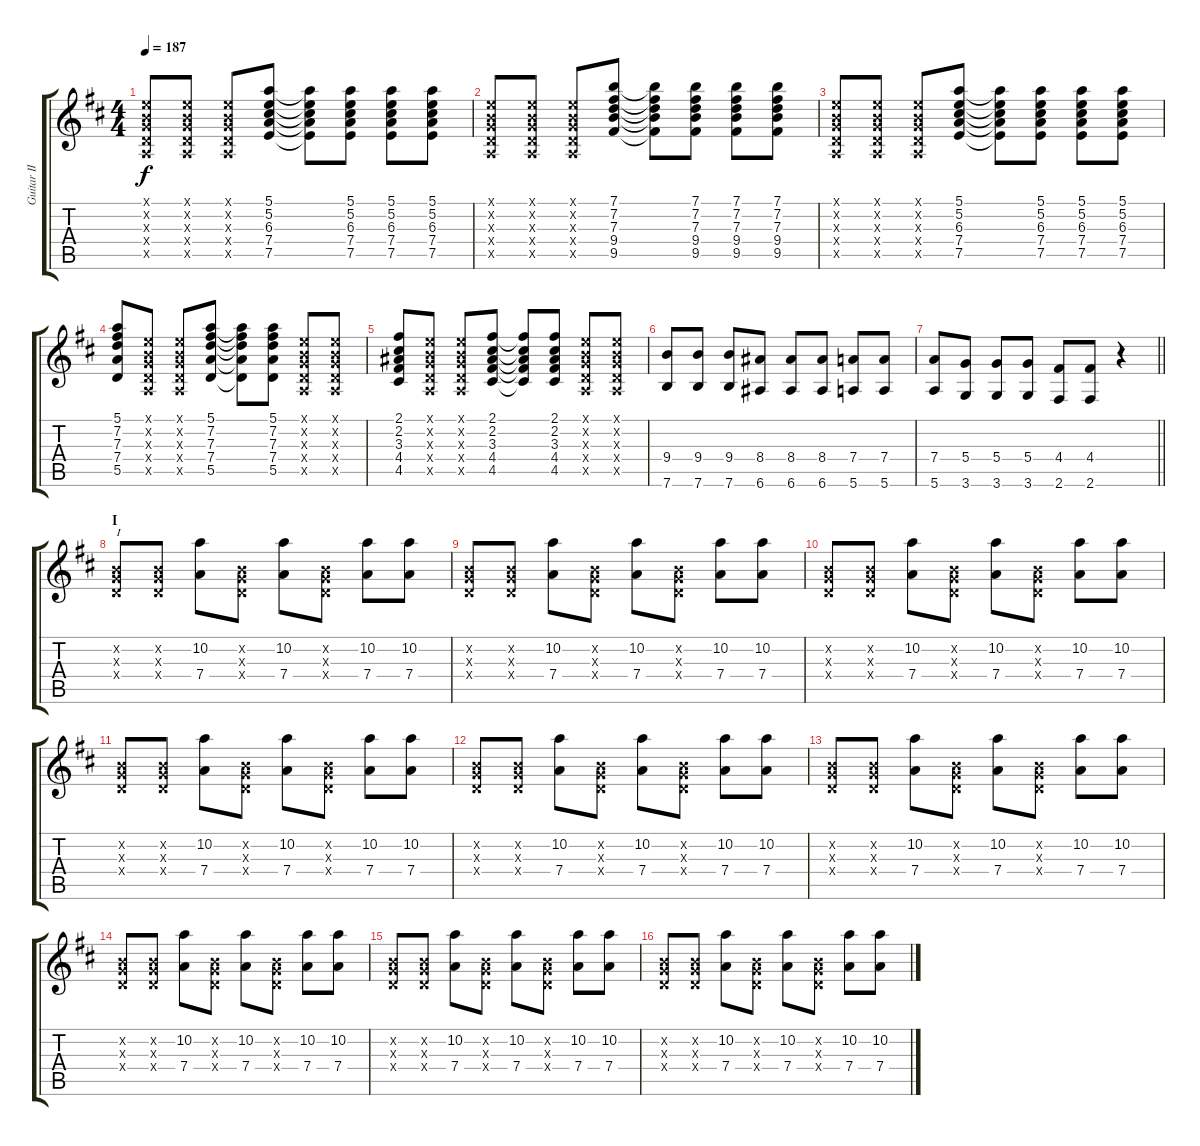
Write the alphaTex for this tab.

\track ("Guitar II" "Guitar II") {instrument overdrivenguitar}
\staff {score tabs}
\tuning (E4 B3 G3 D3 A2 E2) {hide}
\ts (4 4)
\tempo 187
\clef g2
\ks d
(0.1{x} 0.2{x} 0.3{x} 0.4{x} 0.5{x}).8{dy f} (0.1{x} 0.2{x} 0.3{x} 0.4{x} 0.5{x}).8 (0.1{x} 0.2{x} 0.3{x} 0.4{x} 0.5{x}).8 (5.1 5.2 6.3 7.4 7.5).8 (5.1{t} 5.2{t} 6.3{t} 7.4{t} 7.5{t}).8 (5.1 5.2 6.3 7.4 7.5).8 (5.1 5.2 6.3 7.4 7.5).8 (5.1 5.2 6.3 7.4 7.5).8 |
(0.1{x} 0.2{x} 0.3{x} 0.4{x} 0.5{x}).8 (0.1{x} 0.2{x} 0.3{x} 0.4{x} 0.5{x}).8 (0.1{x} 0.2{x} 0.3{x} 0.4{x} 0.5{x}).8 (7.1 7.2 7.3 9.4 9.5).8 (7.1{t} 7.2{t} 7.3{t} 9.4{t} 9.5{t}).8 (7.1 7.2 7.3 9.4 9.5).8 (7.1 7.2 7.3 9.4 9.5).8 (7.1 7.2 7.3 9.4 9.5).8 |
(0.1{x} 0.2{x} 0.3{x} 0.4{x} 0.5{x}).8 (0.1{x} 0.2{x} 0.3{x} 0.4{x} 0.5{x}).8 (0.1{x} 0.2{x} 0.3{x} 0.4{x} 0.5{x}).8 (5.1 5.2 6.3 7.4 7.5).8 (5.1{t} 5.2{t} 6.3{t} 7.4{t} 7.5{t}).8 (5.1 5.2 6.3 7.4 7.5).8 (5.1 5.2 6.3 7.4 7.5).8 (5.1 5.2 6.3 7.4 7.5).8 |
(5.1 7.2 7.3 7.4 5.5).8 (0.1{x} 0.2{x} 0.3{x} 0.4{x} 0.5{x}).8 (0.1{x} 0.2{x} 0.3{x} 0.4{x} 0.5{x}).8 (5.1 7.2 7.3 7.4 5.5).8 (5.1{t} 7.2{t} 7.3{t} 7.4{t} 5.5{t}).8 (5.1 7.2 7.3 7.4 5.5).8 (0.1{x} 0.2{x} 0.3{x} 0.4{x} 0.5{x}).8 (0.1{x} 0.2{x} 0.3{x} 0.4{x} 0.5{x}).8 |
(2.1 2.2 3.3 4.4 4.5).8 (0.1{x} 0.2{x} 0.3{x} 0.4{x} 0.5{x}).8 (0.1{x} 0.2{x} 0.3{x} 0.4{x} 0.5{x}).8 (2.1 2.2 3.3 4.4 4.5).8 (2.1{t} 2.2{t} 3.3{t} 4.4{t} 4.5{t}).8 (2.1 2.2 3.3 4.4 4.5).8 (0.1{x} 0.2{x} 0.3{x} 0.4{x} 0.5{x}).8 (0.1{x} 0.2{x} 0.3{x} 0.4{x} 0.5{x}).8 |
(9.4 7.6).8{volume 13} (9.4 7.6).8 (9.4 7.6).8 (8.4 6.6).8 (8.4 6.6).8 (8.4 6.6).8 (7.4 5.6).8 (7.4 5.6).8 |
\barLineRight lightlight
(7.4 5.6).8 (5.4 3.6).8 (5.4 3.6).8 (5.4 3.6).8 (4.4 2.6).8 (4.4 2.6).8 r.4 |
\section ("" "I")
(0.2{x} 0.3{x} 0.4{x}).8{txt "I"} (0.2{x} 0.3{x} 0.4{x}).8 (10.2 7.4).8 (0.2{x} 0.3{x} 0.4{x}).8 (10.2 7.4).8 (0.2{x} 0.3{x} 0.4{x}).8 (10.2 7.4).8 (10.2 7.4).8 |
(0.2{x} 0.3{x} 0.4{x}).8 (0.2{x} 0.3{x} 0.4{x}).8 (10.2 7.4).8 (0.2{x} 0.3{x} 0.4{x}).8 (10.2 7.4).8 (0.2{x} 0.3{x} 0.4{x}).8 (10.2 7.4).8 (10.2 7.4).8 |
(0.2{x} 0.3{x} 0.4{x}).8 (0.2{x} 0.3{x} 0.4{x}).8 (10.2 7.4).8 (0.2{x} 0.3{x} 0.4{x}).8 (10.2 7.4).8 (0.2{x} 0.3{x} 0.4{x}).8 (10.2 7.4).8 (10.2 7.4).8 |
(0.2{x} 0.3{x} 0.4{x}).8 (0.2{x} 0.3{x} 0.4{x}).8 (10.2 7.4).8 (0.2{x} 0.3{x} 0.4{x}).8 (10.2 7.4).8 (0.2{x} 0.3{x} 0.4{x}).8 (10.2 7.4).8 (10.2 7.4).8 |
(0.2{x} 0.3{x} 0.4{x}).8 (0.2{x} 0.3{x} 0.4{x}).8 (10.2 7.4).8 (0.2{x} 0.3{x} 0.4{x}).8 (10.2 7.4).8 (0.2{x} 0.3{x} 0.4{x}).8 (10.2 7.4).8 (10.2 7.4).8 |
(0.2{x} 0.3{x} 0.4{x}).8 (0.2{x} 0.3{x} 0.4{x}).8 (10.2 7.4).8 (0.2{x} 0.3{x} 0.4{x}).8 (10.2 7.4).8 (0.2{x} 0.3{x} 0.4{x}).8 (10.2 7.4).8 (10.2 7.4).8 |
(0.2{x} 0.3{x} 0.4{x}).8 (0.2{x} 0.3{x} 0.4{x}).8 (10.2 7.4).8 (0.2{x} 0.3{x} 0.4{x}).8 (10.2 7.4).8 (0.2{x} 0.3{x} 0.4{x}).8 (10.2 7.4).8 (10.2 7.4).8 |
(0.2{x} 0.3{x} 0.4{x}).8 (0.2{x} 0.3{x} 0.4{x}).8 (10.2 7.4).8 (0.2{x} 0.3{x} 0.4{x}).8 (10.2 7.4).8 (0.2{x} 0.3{x} 0.4{x}).8 (10.2 7.4).8 (10.2 7.4).8 |
(0.2{x} 0.3{x} 0.4{x}).8 (0.2{x} 0.3{x} 0.4{x}).8 (10.2 7.4).8 (0.2{x} 0.3{x} 0.4{x}).8 (10.2 7.4).8 (0.2{x} 0.3{x} 0.4{x}).8 (10.2 7.4).8 (10.2 7.4).8
